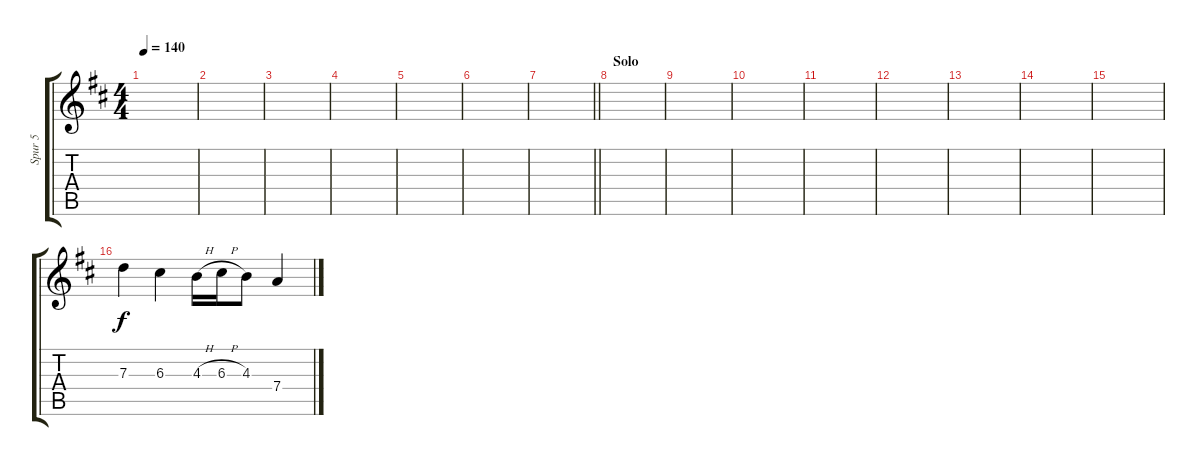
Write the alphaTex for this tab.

\track ("Spur 5" "Spur 5") {instrument overdrivenguitar}
\staff {score tabs}
\tuning (E4 B3 G3 D3 A2 E2) {hide}
\ts (4 4)
\tempo 140
\clef g2
\ks d
|
|
|
|
|
|
\barLineRight lightlight
|
\section ("" "Solo")
|
|
|
|
|
|
|
|
7.3.4 6.3.4 4.3{h}.16 6.3{h}.16 4.3.8 7.4.4
